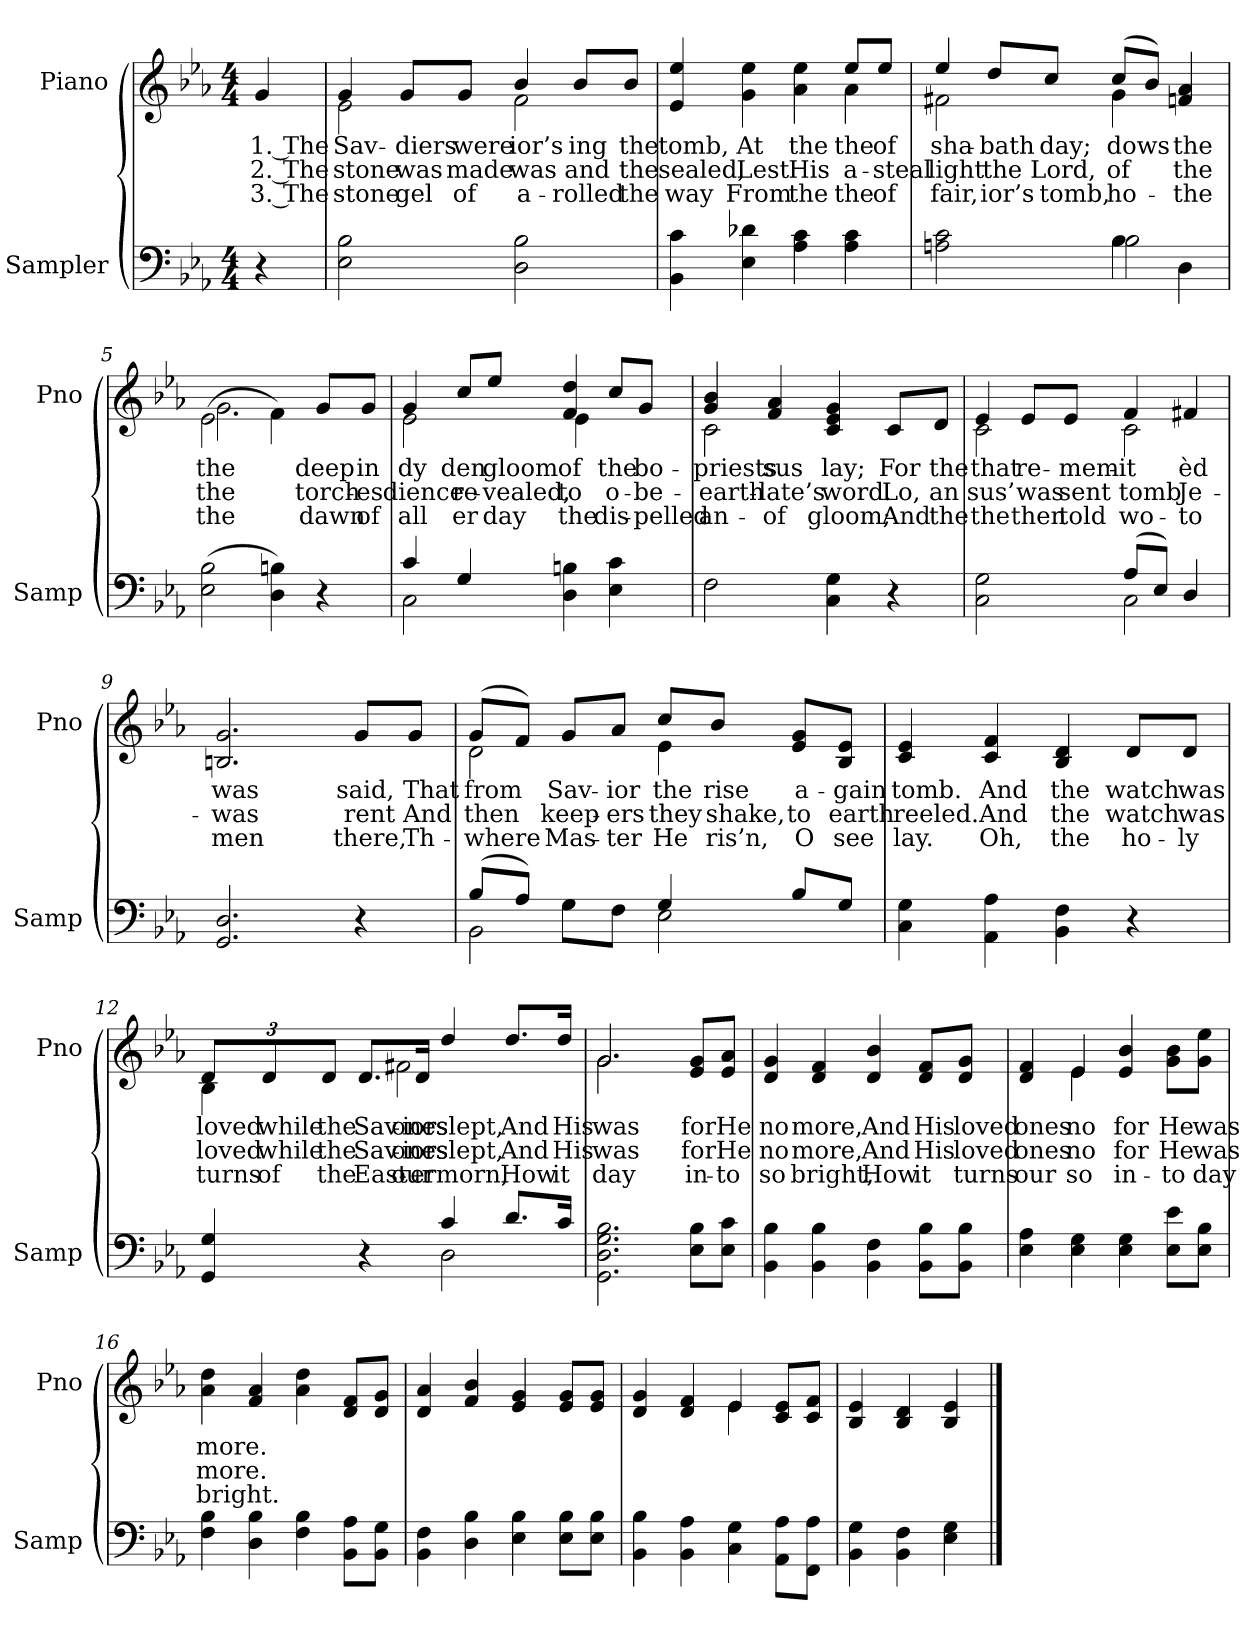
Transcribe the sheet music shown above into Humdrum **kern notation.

**kern	**kern	**text	**text	**text
*part2	*part1	*part1	*part1	*part1
*staff2	*staff1	*staff1	*staff1	*staff1
*I"Sampler	*I"Piano	*	*	*
*I'Samp	*I'Pno	*	*	*
*clefF4	*clefG2	*	*	*
*k[b-e-a-]	*k[b-e-a-]	*	*	*
*E-:	*E-:	*	*	*
*M4/4	*M4/4	*	*	*
=1	=1	=1	=1	=1
4r	4g	1. The	2. The	3. The
=2	=2	=2	=2	=2
*	*^	*	*	*
2E- 2B-	4g/	2e-	Sav-	stone	stone
.	8g/L	.	-diers	was	-gel
.	8g/J	.	were	made	of
2D 2B-	4b-/	2f	-ior’s	was	a-
.	8b-/L	.	-ing	and	rolled
.	8b-/J	.	the	the	the
=3	=3	=3	=3	=3	=3
4BB- 4c	4e- 4ee-	2.ryy	tomb,	sealed,	-way
4E- 4d-X	4g 4ee-	.	At	Lest	From
4A- 4c	4a- 4ee-	.	the	His	the
4A- 4c	8ee-/L	4a-	the	a-	the
.	8ee-/J	.	of	steal	of
=4	=4	=4	=4	=4	=4
*^	*	*	*	*	*
2An 2c	2ryy	4ee-/	2f#X	sha-	light	fair,
.	.	8dd/L	.	-bath	the	-ior’s
.	.	8cc/J	.	day;	Lord,	tomb,
4B-\	2B-	(8cc/L	4g	-dows	of	ho-
.	.	8b-/J)	.	.	.	.
4D\	.	4fn 4a-	4ryy	the	the	the
*v	*v	*	*	*	*	*
=5	=5	=5	=5	=5	=5
(2E- 2B-	(2e-\	2.g	the	the	the
4D 4Bn)	4f\)	.	.	.	.
4r	8g/L	4ryy	deep	torch-	dawn
.	8g/J	.	in	-es	of
=6	=6	=6	=6	=6	=6
*^	*	*	*	*	*
4c/	2C	4g/	2e-	-dy	-dience	all
4G/	.	8cc/L	.	-den	re-	-er
.	.	8ee-/J	.	gloom	-vealed,	day
4D 4Bn	2ryy	4f 4dd	4e-	of	to	the
4E- 4c	.	8cc/L	4ryy	the	o-	dis-
.	.	8g/J	.	bo-	-be-	-pelled
*v	*v	*	*	*	*	*
=7	=7	=7	=7	=7	=7
2F	4g/ 4b-/	2c	priests	earth-	an-
.	4f/ 4a-/	.	-sus	-late’s	of
4C 4G	4c 4e- 4g	2ryy	lay;	word.	gloom;
4r	8c/L	.	For	Lo,	And
.	8d/J	.	the	an	the
=8	=8	=8	=8	=8	=8
*^	*	*	*	*	*
2C 2G	2ryy	4e-/	2c	that	-sus’	the
.	.	8e-/L	.	re-	was	then
.	.	8e-/J	.	-mem-	sent	told
(8A-/L	2C	4f/	2c	it	tomb	wo-
8E-/J)	.	.	.	.	.	.
4D/	.	4f#X/	.	-èd	Je-	-to
*v	*v	*	*	*	*	*
*	*v	*v	*	*	*
=9	=9	=9	=9	=9
2.GG 2.D	2.Bn 2.g	was	was	-men
4r	8g/L	said,	rent	there,
.	8g/J	That	And	Th-
=10	=10	=10	=10	=10
*^	*^	*	*	*
(8B-/L	2BB-	(8g/L	2d	from	then	where
8A-/J)	.	8f/J)	.	.	.	.
8G\L	.	8g/L	.	Sav-	keep-	Mas-
8F\J	.	8a-/J	.	-ior	-ers	-ter
4G/	2E-	8cc/L	4e-	the	they	He
.	.	8b-/J	.	rise	shake,	ris’n,
8B-/L	.	8e-/ 8g/L	4ryy	a-	to	O
8G/J	.	8B-/ 8e-/J	.	-gain	earth	see
*v	*v	*	*	*	*	*
*	*v	*v	*	*	*
=11	=11	=11	=11	=11
4C 4G	4c 4e-	tomb.	reeled.	lay.
4AA- 4A-	4c 4f	And	And	Oh,
4BB- 4F	4B- 4d	the	the	the
4r	8d/L	watch	watch	ho-
.	8d/J	was	was	-ly
=12	=12	=12	=12	=12
*^	*^	*	*	*
4GG 4G	2ryy	12d/L	4B-	loved	loved	turns
.	.	12d/	.	while	while	of
.	.	12d/J	.	the	the	the
4r	.	8.d/L	6ryy	Sav-	Sav-	East-
.	.	.	2f#X	ones	ones	our
.	.	16d/Jk	.	-ior	-ior	-er
4c/	2D	4dd/	.	slept,	slept,	morn,
8.d/L	.	8.dd/L	.	And	And	How
.	.	.	12ryy	.	.	.
16c/Jk	.	16dd/Jk	.	His	His	it
*v	*v	*	*	*	*	*
=13	=13	=13	=13	=13	=13
2.GG 2.D 2.G 2.B-	2.g/	2.g	was	was	day
8E-\ 8B-\L	8e-/ 8g/L	4ryy	for	for	in-
8E-\ 8c\J	8e-/ 8a-/J	.	He	He	-to
*	*v	*v	*	*	*
=14	=14	=14	=14	=14
4BB- 4B-	4d 4g	no	no	so
4BB- 4B-	4d 4f	more,	more,	bright,
4BB- 4F	4d 4b-	And	And	How
8BB-\ 8B-\L	8d/ 8f/L	His	His	it
8BB-\ 8B-\J	8d/ 8g/J	loved	loved	turns
=15	=15	=15	=15	=15
*	*^	*	*	*
4E- 4A-	4d 4f	4ryy	ones	ones	our
4E- 4G	4e-/	4e-	no	no	so
4E- 4G	4e- 4b-	2ryy	for	for	in-
8E-\ 8e-\L	8g\ 8b-\L	.	He	He	-to
8E-\ 8B-\J	8g\ 8ee-\J	.	was	was	day
*	*v	*v	*	*	*
=16	=16	=16	=16	=16
4F 4B-	4a- 4dd	more.	more.	bright.
4D 4B-	4f 4a-	.	.	.
4F 4B-	4a- 4dd	.	.	.
8BB-\ 8A-\L	8d/ 8f/L	.	.	.
8BB-\ 8G\J	8d/ 8g/J	.	.	.
=17	=17	=17	=17	=17
4BB- 4F	4d 4a-	.	.	.
4D 4B-	4f 4b-	.	.	.
4E- 4B-	4e- 4g	.	.	.
8E-\ 8B-\L	8e-/ 8g/L	.	.	.
8E-\ 8B-\J	8e-/ 8g/J	.	.	.
=18	=18	=18	=18	=18
*	*^	*	*	*
4BB- 4B-	4d 4g	2ryy	.	.	.
4BB- 4A-	4d 4f	.	.	.	.
4C 4G	4e-/	4e-	.	.	.
8AA-\ 8A-\L	8c/ 8e-/L	4ryy	.	.	.
8FF\ 8A-\J	8c/ 8f/J	.	.	.	.
*	*v	*v	*	*	*
=19	=19	=19	=19	=19
4BB- 4G	4B- 4e-	.	.	.
4BB- 4F	4B- 4d	.	.	.
4E- 4G	4B- 4e-	.	.	.
==	==	==	==	==
*-	*-	*-	*-	*-
